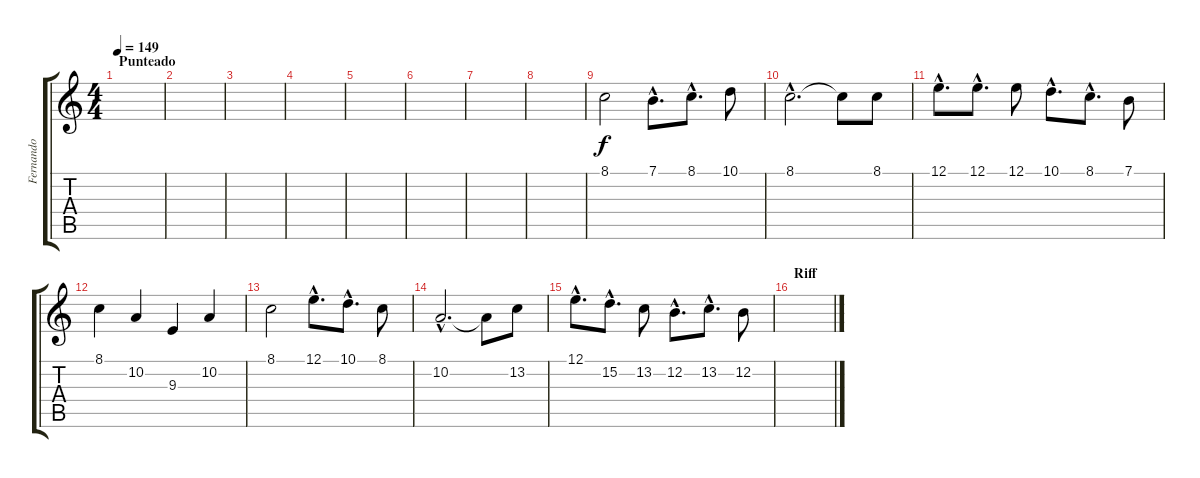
\track ("Fernando" "Fernando") {instrument flute}
\staff {score tabs}
\tuning (E4 B3 G3 D3 A2 E2) {hide}
\ts (4 4)
\section ("" "Punteado")
\tempo 149
\clef g2
\ks c
|
|
|
|
|
|
|
|
8.1.2{volume 11} 7.1{hac}.8{d} 8.1{hac}.8{d} 10.1.8 |
8.1{hac}.2{d} 8.1{t}.8 8.1.8 |
12.1{hac}.8{d} 12.1{hac}.8{d} 12.1.8 10.1{hac}.8{d} 8.1{hac}.8{d} 7.1.8 |
8.1.4 10.2.4 9.3.4 10.2.4 |
8.1.2 12.1{hac}.8{d} 10.1{hac}.8{d} 8.1.8 |
10.2{hac}.2{d} 10.2{t}.8 13.2.8 |
12.1{hac}.8{d} 15.2{hac}.8{d} 13.2.8 12.2{hac}.8{d} 13.2{hac}.8{d} 12.2.8 |
\section ("" "Riff")
